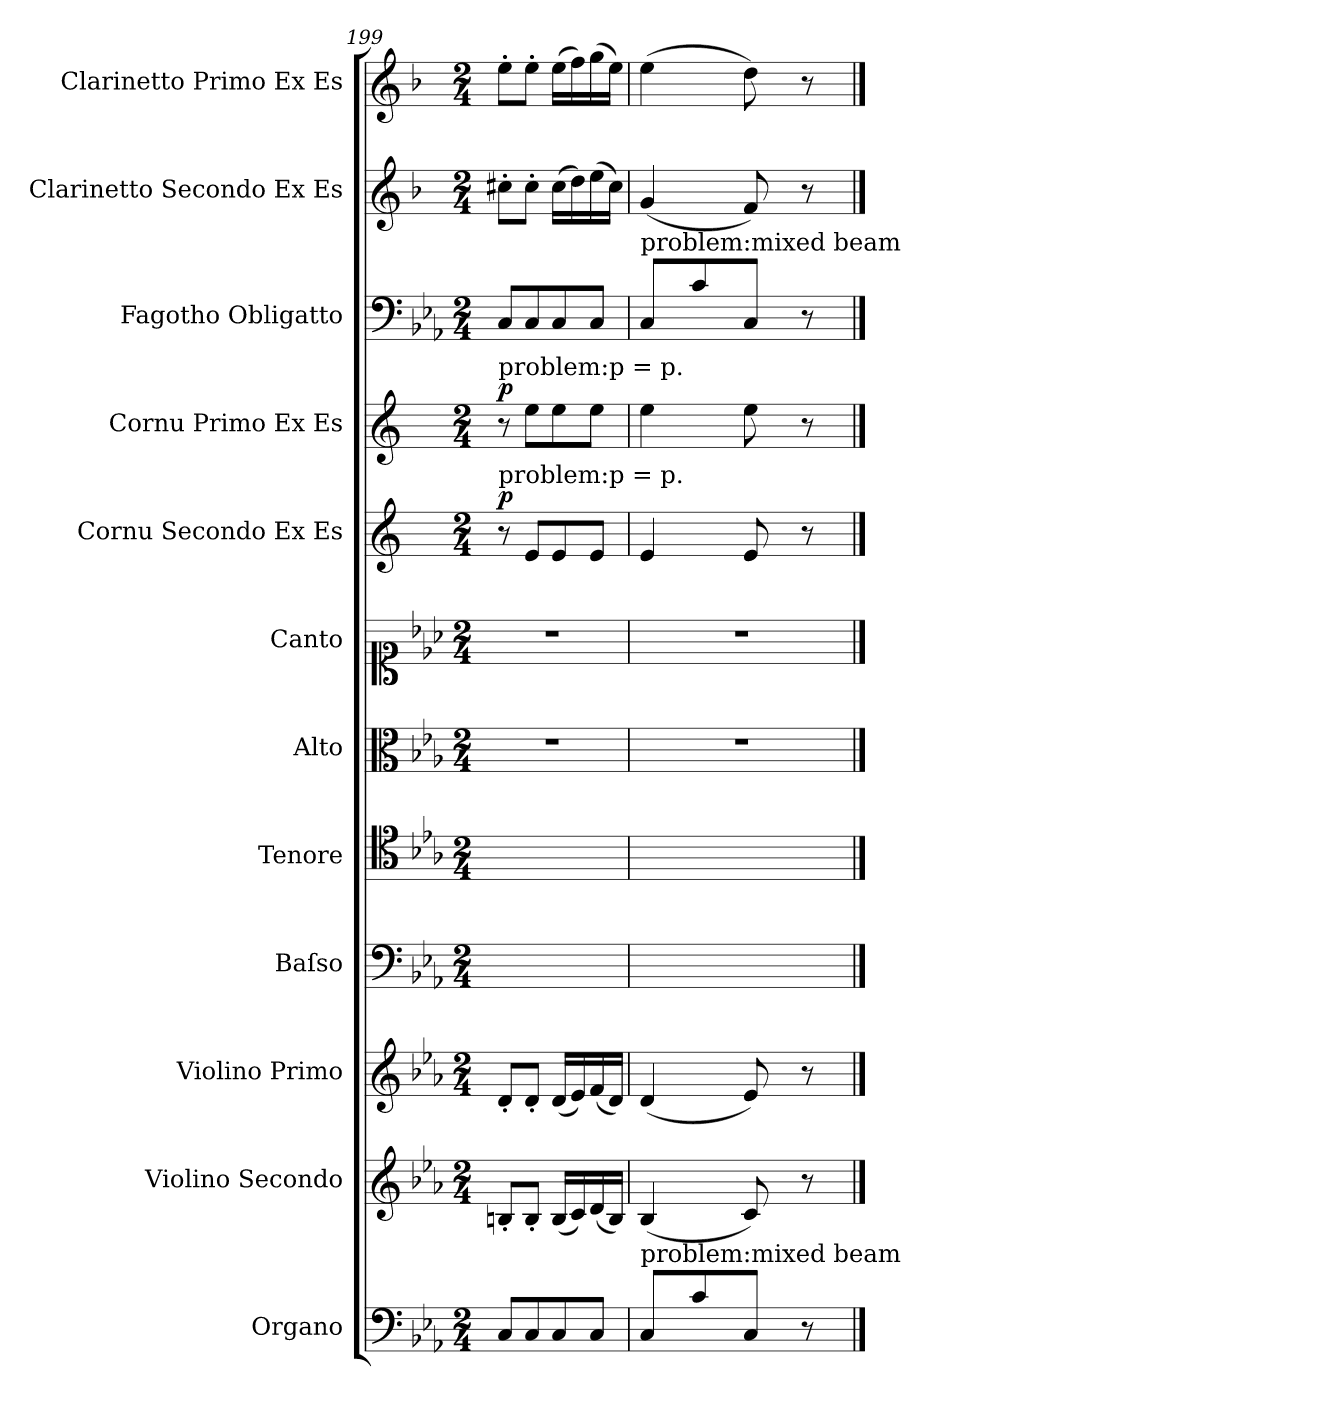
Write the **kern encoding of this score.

**kern	**kern	**kern	**kern	**kern	**kern	**kern	**kern	**dynam	**kern	**dynam	**kern	**kern	**kern
*part12	*part11	*part10	*part9	*part8	*part7	*part6	*part5	*part5	*part4	*part4	*part3	*part2	*part1
*staff12	*staff11	*staff10	*staff9	*staff8	*staff7	*staff6	*staff5	*staff5	*staff4	*staff4	*staff3	*staff2	*staff1
*I"Organo	*I"Violino Secondo	*I"Violino Primo	*I"Baſso	*I"Tenore	*I"Alto	*I"Canto	*I"Cornu Secondo Ex Es	*	*I"Cornu Primo Ex Es	*	*I"Fagotho Obligatto	*I"Clarinetto Secondo Ex Es	*I"Clarinetto Primo Ex Es
*I'Org	*	*I'Vno I	*I'B.	*I'T.	*I'A.	*I'C.	*	*	*I'Cor I	*	*I'Fag.	*	*I'Cor I
*clefF4	*clefG2	*clefG2	*clefF4	*clefC4	*clefC3	*clefC1	*clefG2	*	*clefG2	*	*clefF4	*clefG2	*clefG2
*	*	*	*	*	*	*	*ITrd5c9	*	*ITrd5c9	*	*	*ITrd1c2	*ITrd1c2
*k[b-e-a-]	*k[b-e-a-]	*k[b-e-a-]	*k[b-e-a-]	*k[b-e-a-]	*k[b-e-a-]	*k[b-e-a-]	*k[b-e-a-]	*	*k[b-e-a-]	*	*k[b-e-a-]	*k[b-e-a-]	*k[b-e-a-]
*c:	*c:	*c:	*c:	*c:	*c:	*c:	*c:	*	*c:	*	*c:	*c:	*c:
*M2/4	*M2/4	*M2/4	*M2/4	*M2/4	*M2/4	*M2/4	*M2/4	*	*M2/4	*	*M2/4	*M2/4	*M2/4
=199	=199	=199	=199	=199	=199	=199	=199	=199	=199	=199	=199	=199	=199
!	!	!	!	!	!	!	!	!	!LO:TX:a:t=problem&colon;p = p.	!	!	!	!
!	!	!	!	!	!	!	!LO:TX:a:t=problem&colon;p = p.	!	!	!	!	!	!
!	!	!	!	!	!	!	!	!LO:DY:a	!	!LO:DY:a	!	!	!
8C/L	8Bn'/L	8d'/L	2ryy	2ryy	2r	2r	8r	p	8r	p	8C/L	8bn'\L	8dd'\L
8C/	8B'/J	8d'/J	.	.	.	.	8G/L	.	8g\L	.	8C/	8b'\J	8dd'\J
8C/	(16B/LL	(16d/LL	.	.	.	.	8G/	.	8g\	.	8C/	(16b\LL	(16dd\LL
.	16c/)	16e-/)	.	.	.	.	.	.	.	.	.	16cc\)	16ee-\)
8C/J	(16d/	(16f/	.	.	.	.	8G/J	.	8g\J	.	8C/J	(16dd\	(16ff\
.	16B/JJ)	16d/JJ)	.	.	.	.	.	.	.	.	.	16b\JJ)	16dd\JJ)
=200	=200	=200	=200	=200	=200	=200	=200	=200	=200	=200	=200	=200	=200
!	!	!	!	!	!	!	!	!	!	!	!LO:TX:a:t=problem&colon;mixed beam	!	!
!LO:TX:a:t=problem&colon;mixed beam	!	!	!	!	!	!	!	!	!	!	!	!	!
8C/L	(4B-/	(4d/	2ryy	2ryy	2r	2r	4G/	.	4g\	.	8C/L	(4f/	(4dd\
8c/	.	.	.	.	.	.	.	.	.	.	8c/	.	.
8C/J	8c/)	8e-/)	.	.	.	.	8G/	.	8g\	.	8C/J	8e-/)	8cc\)
8r	8r	8r	.	.	.	.	8r	.	8r	.	8r	8r	8r
==	==	==	==	==	==	==	==	==	==	==	==	==	==
*-	*-	*-	*-	*-	*-	*-	*-	*-	*-	*-	*-	*-	*-
